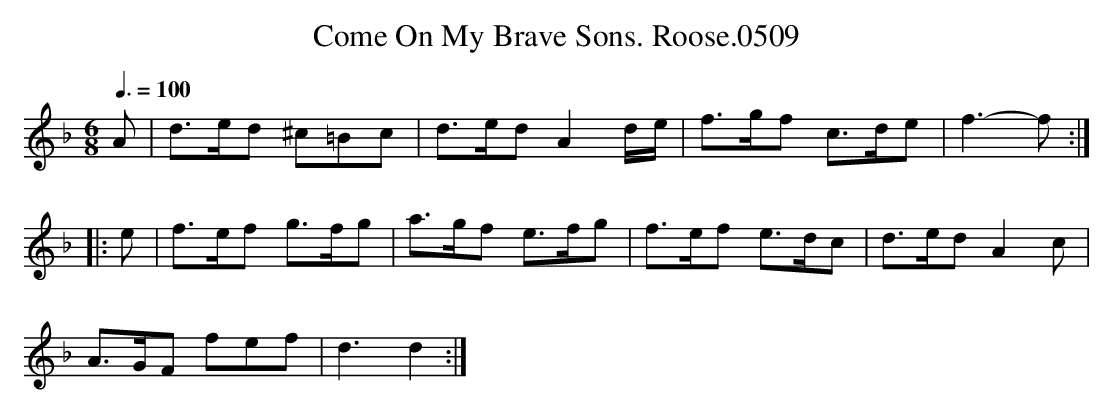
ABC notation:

X:1
T:Come On My Brave Sons. Roose.0509
M:6/8
L:1/8
Q:3/8=100
K:Dmin
A|d>ed ^c=Bc |d>ed A2d/e/ |f>gf c>de |f3-f:|
|:e|f>ef g>fg |a>gf e>fg |f>ef e>dc |d>ed A2c |
A>GF fef |d3d2:|
